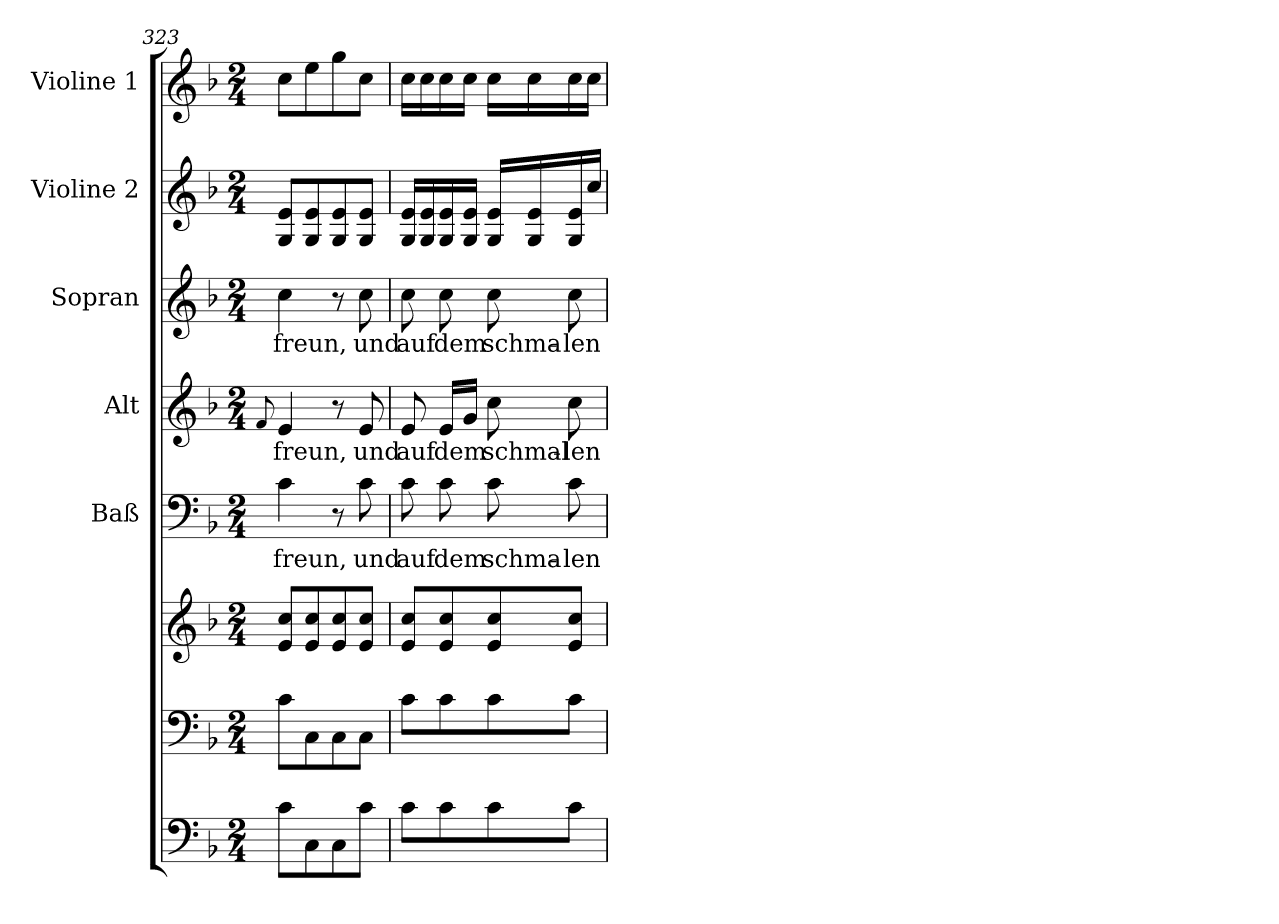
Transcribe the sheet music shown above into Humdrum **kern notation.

**kern	**kern	**kern	**kern	**text	**kern	**text	**kern	**text	**kern	**kern
*part7	*part6	*part6	*part5	*part5	*part4	*part4	*part3	*part3	*part2	*part1
*staff8	*staff7	*staff6	*staff5	*staff5	*staff4	*staff4	*staff3	*staff3	*staff2	*staff1
*	*	*	*I"Baß	*	*I"Alt	*	*I"Sopran	*	*I"Violine 2	*I"Violine 1
*	*	*	*	*	*	*	*	*	*I'Vln	*I'Vln
*clefF4	*clefF4	*clefG2	*clefF4	*	*clefG2	*	*clefG2	*	*clefG2	*clefG2
*ITrd7c12	*	*	*	*	*	*	*	*	*	*
*k[b-]	*k[b-]	*k[b-]	*k[b-]	*	*k[b-]	*	*k[b-]	*	*k[b-]	*k[b-]
*F:	*F:	*F:	*F:	*	*F:	*	*F:	*	*F:	*F:
*M2/4	*M2/4	*M2/4	*M2/4	*	*M2/4	*	*M2/4	*	*M2/4	*M2/4
=323	=323	=323	=323	=323	=323	=323	=323	=323	=323	=323
.	.	.	.	.	8qqf/	.	.	.	.	.
!	!	!	!	!LO:LY:b	!	!LO:LY:b	!	!LO:LY:b	!	!
8C\L	8c\L	8e/ 8cc/L	4c\	-freun,	4e/	-freun,	4cc\	-freun,	8G/ 8e/L	8cc\L
8CC\	8C\	8e/ 8cc/	.	.	.	.	.	.	8G/ 8e/	8ee\
8CC\	8C\	8e/ 8cc/	8r	.	8r	.	8r	.	8G/ 8e/	8gg\
!	!	!	!	!LO:LY:b	!	!LO:LY:b	!	!LO:LY:b	!	!
8C\J	8C\J	8e/ 8cc/J	8c\	und	8e/	und	8cc\	und	8G/ 8e/J	8cc\J
=324	=324	=324	=324	=324	=324	=324	=324	=324	=324	=324
!	!	!	!	!LO:LY:b	!	!LO:LY:b	!	!LO:LY:b	!	!
8C\L	8c\L	8e/ 8cc/L	8c\	auf	8e/	auf	8cc\	auf	16G/ 16e/LL	16cc\LL
.	.	.	.	.	.	.	.	.	16G/ 16e/	16cc\
!	!	!	!	!LO:LY:b	!	!LO:LY:b	!	!LO:LY:b	!	!
8C\	8c\	8e/ 8cc/	8c\	dem	16e/LL	dem	8cc\	dem	16G/ 16e/	16cc\
.	.	.	.	.	16g/JJ	.	.	.	16G/ 16e/JJ	16cc\JJ
!	!	!	!	!LO:LY:b	!	!LO:LY:b	!	!LO:LY:b	!	!
8C\	8c\	8e/ 8cc/	8c\	schma-	8cc\	schmal-	8cc\	schma-	16G/ 16e/LL	16cc\LL
.	.	.	.	.	.	.	.	.	16G/ 16e/	16cc\
!	!	!	!	!LO:LY:b	!	!LO:LY:b	!	!LO:LY:b	!	!
8C\J	8c\J	8e/ 8cc/J	8c\	-len	8cc\	-len	8cc\	-len	16G/ 16e/	16cc\
.	.	.	.	.	.	.	.	.	16cc/JJ	16cc\JJ
=	=	=	=	=	=	=	=	=	=	=
*-	*-	*-	*-	*-	*-	*-	*-	*-	*-	*-
